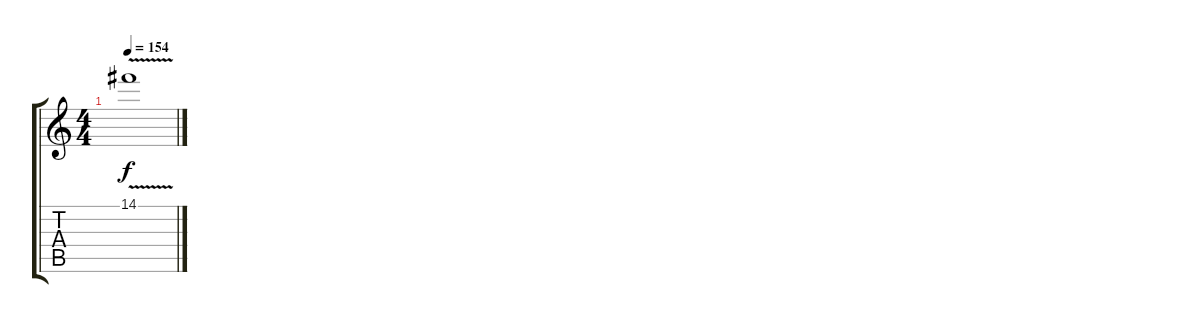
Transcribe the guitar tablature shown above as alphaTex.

\track "" {instrument distortionguitar}
\staff {score tabs}
\tuning (E4 B3 G3 D3 A2 E2) {hide}
\ts (4 4)
\tempo 154
\clef g2
\ks c
14.1{v}.1{dy f}
